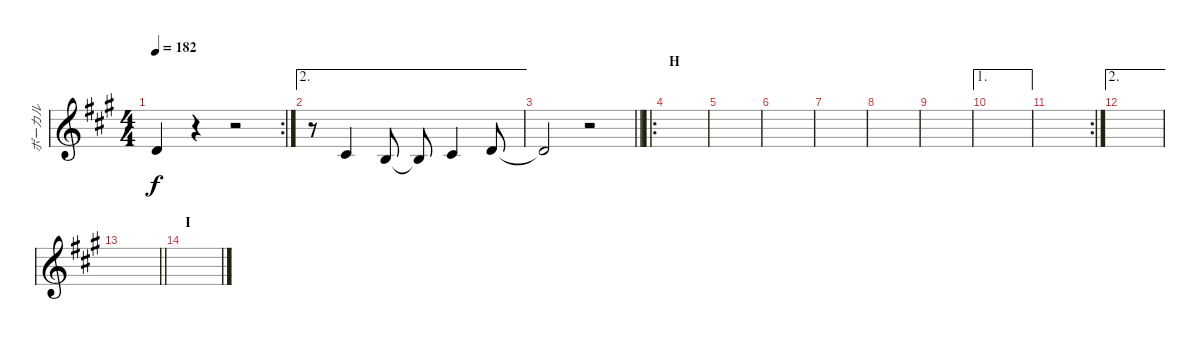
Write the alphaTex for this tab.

\track ("ボーカル" "ボーカル") {instrument rockorgan}
\staff {score}
\tuning (E4 B3 G3 D3 A2 E2) {hide}
\rc 2
\ts (4 4)
\tempo 182
\clef g2
\ks f#minor
3.2{t}.4{dy f} r.4 r.2 |
\ae 2
r.8 2.2.4 0.2.8 0.2{t}.8 2.2.4 3.2.8 |
\barLineRight lightlight
3.2{t}.2 r.2 |
\ro
\section ("" "H")
|
|
|
|
|
|
\ae 1
|
\rc 2
|
\ae 2
|
\barLineRight lightlight
|
\section ("" "I")
